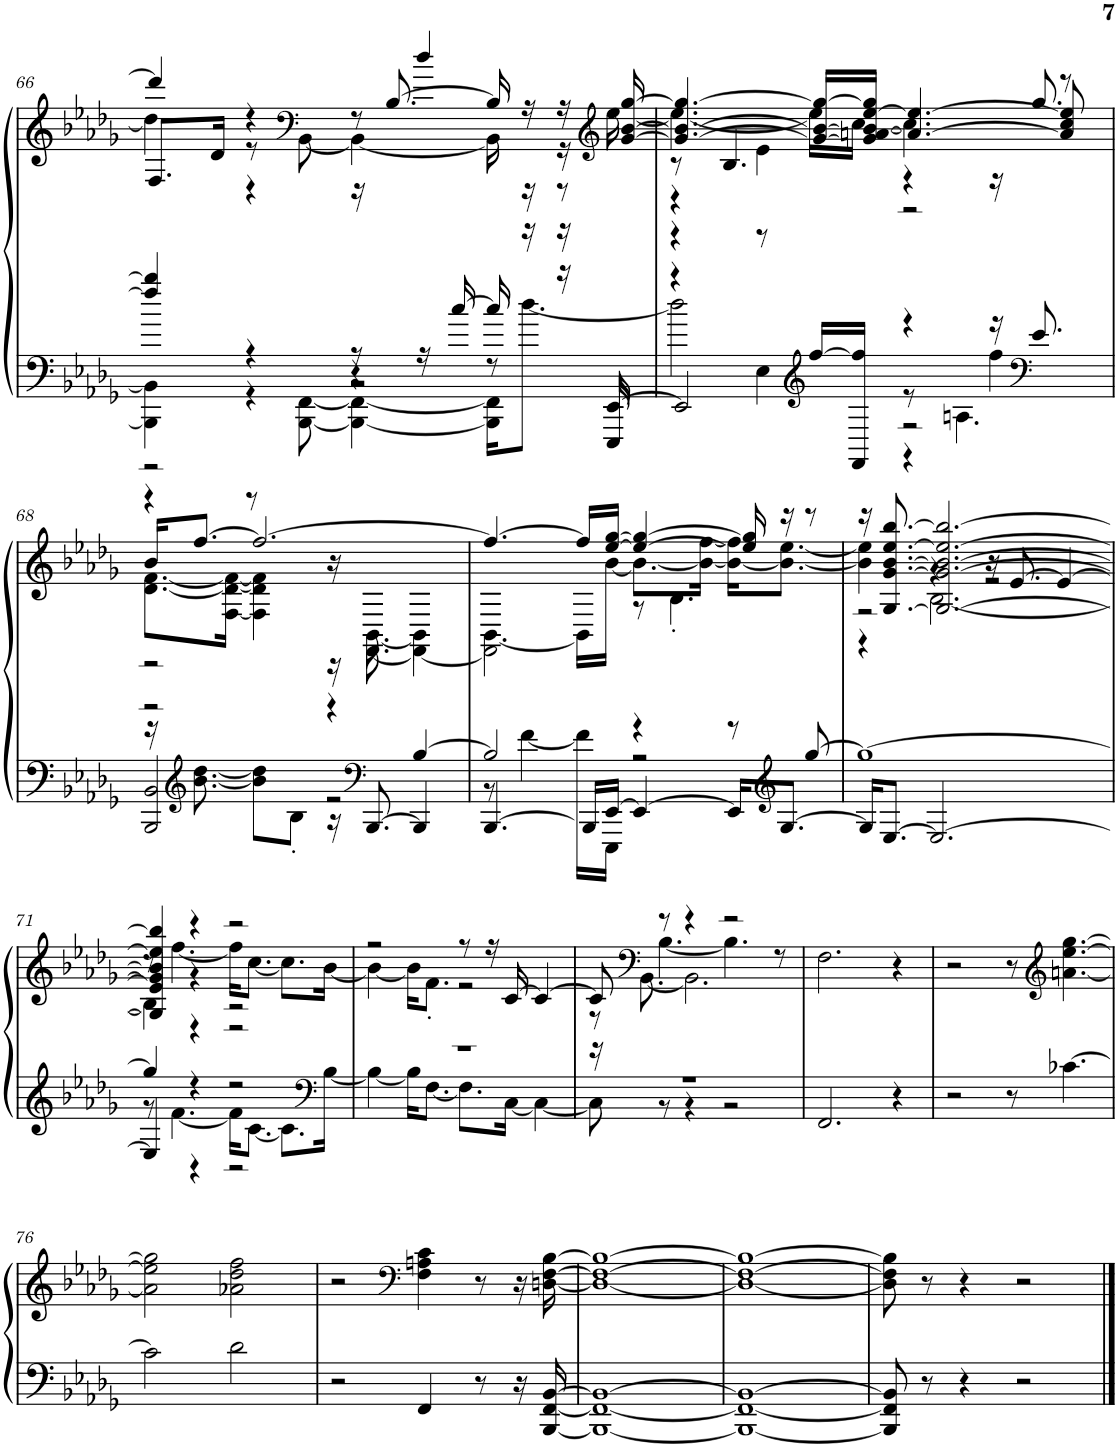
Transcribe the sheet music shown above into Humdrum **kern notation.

**kern	**kern
*part1	*part1
*staff2	*staff1
*I"Piano	*
*I'Pno.	*
!!LO:PB:g=z
*clefF4	*clefG2
*k[b-e-a-d-g-]	*k[b-e-a-d-g-]
*M4/4	*M4/4
=66	=66
*^	*^
*	*^	*	*^
*	*	*^	*	*	*
4ff/] 4bb-/]	4BBB-\] 4BB-\]	2r	4r	8.F/L	4dd-\]	4ddd-/]
.	.	.	.	16d-/Jk	.	.
4r	4r	.	8r	4r	8r	4r
*	*	*	*	*clefF4	*	*
.	.	.	[8BBB-\ [8FF\	.	[8BB-\	.
8r	2r	4r	4BBB-\_ 4FF\_	8r	4BB-\_	16r
.	.	.	.	.	.	[8.B-/
16r	.	.	.	4dd-/	.	.
[16cc/	.	.	.	.	.	.
16cc/]	.	8r	16BBB-\] 16FF\]KL	.	16BB-\]	16B-/]
16r	.	.	[8.dd-\J	.	16r	16r
16r	.	16r	.	16r	16r	8r
*	*	*	*	*clefG2	*	*
16EEE-/	.	[16EE-/	.	[16g-/ [16b-/ [16gg-/	[16ee-\	.
=67	=67	=67	=67	=67	=67	=67
*	*	*	*	*	*	*^
4r	4r	2EE-/]	2dd-\]	4.g-/_ 4.b-/_ 4.gg-/_	4.ee-\_	8r	4r
.	.	.	.	.	.	4.B-/	.
8r	4E-\	.	.	.	.	.	4e-\
*clefG2	*	*	*	*	*	*	*
[16ff/LL	.	.	.	16g-/_ 16b-/_ 16gg-/_LL	16ee-\LL]	.	.
16FF/ 16ff/]JJ	.	.	.	16g-/] [16an/ 16b-/] [16ee-/ 16gg-/]JJ	[16cc\JJ	.	.
4r	8r	2r	4r	4.a/_ 4.ee-/_	4.cc\]	4r	2r
.	4.An\	.	.	.	.	.	.
16r	.	.	4ff\	.	.	16r	.
*clefF4	*	*	*	*	*	*	*
8.e-/	.	.	.	.	.	8.gg-/	.
.	.	.	.	8a/] 8cc/ 8ee-/]	8r	.	.
*	*	*v	*v	*	*	*	*
*	*	*	*	*	*v	*v
!!LO:LB:g=z
=68	=68	=68	=68	=68	=68
2r	16r	2BBB-/ 2BB-/	16b-/KL	[8.d-\ [8.f\L	2r
*clefG2	*	*	*	*	*
.	[8.b-\ [8.dd-\	.	[8.ff/J	.	.
.	.	.	.	[16F\ 16d-\_ 16f\_Jk	.
.	8b-\] 8dd-\]L	.	2.ff/_	4F\] 4d-\] 4f\]	.
.	8B-'\J	.	.	.	.
4r	2r	16r	.	16r	16r
*clefF4	*	*	*	*	*
.	.	[8.BBB-/	.	[8.BB-\	[8.FF\
[4B-/	.	4BBB-/]	.	4BB-\]	4FF\_
=69	=69	=69	=69	=69	=69
2B-/]	8r	[4.BBB-/	4.ff/_	[4.BB-\	2FF\]
.	[4f\	.	.	.	.
.	16f\LL]	16BBB-/LL]	16ff/LL]	16BB-\LL]	.
.	16EEE-\JJ	[16EE-/JJ	[16ee-/ [16gg-/JJ	[16b-\JJ	.
4r	2r	4EE-/_	4ee-/_ 4gg-/_	8.b-\L_	8r
.	.	.	.	.	4.B-'\
.	.	.	.	16b-\_ [16ff\Jk	.
8r	.	16EE-/KL]	16ee-/] 16gg-/]	16b-\_ 16ff\]KL	.
*clefG2	*	*	*	*	*
.	.	[8.G-/J	16r	8.b-\_ [8.ee-\J	.
[8gg-/	.	.	8r	.	.
*	*v	*v	*	*	*
=70	=70	=70	=70	=70
*	*	*	*	*^
1gg-_	16G-/KL]	16r	4b-\] 4ee-\]	2r	4r
.	[8.E-/J	[8.G-/ [8.g-/ [8.b-/ [8.ee-/ [8.bb-/	.	.	.
.	2.E-/_	2.G-/_ 2.g-/_ 2.b-/_ 2.ee-/_ 2.bb-/_	4r	.	[2.B-\
.	.	.	2r	16r	.
.	.	.	.	[8.e-/	.
.	.	.	.	4e-/_	.
!!LO:LB:g=z	!!	!!	!!
=71	=71	=71	=71	=71	=71
*	*^	*	*	*	*
4gg-/]	8r	4E-/]	4G-/] 4g-/] 4b-/] 4ee-/] 4bb-/]	8r	4e-/]	4B-\]
.	[4.f\	.	.	[4.ff\	.	.
4r	.	4r	4r	.	4r	4r
2r	16f\KL]	2r	2r	16ff\KL]	2r	2r
.	[8.c\J	.	.	[8.cc\J	.	.
.	8.c\L]	.	.	8.cc\L]	.	.
*clefF4	*	*	*	*	*	*
.	[16B-\Jk	.	.	[16b-\Jk	.	.
*	*v	*v	*	*	*	*
*	*	*	*v	*v	*v
=72	=72	=72	=72
1r	4B-\_	2r	4b-\_
.	16B-\KL]	.	16b-\KL]
.	[8.F\J	.	8.f'\J
.	8.F\L]	8r	2r
.	.	16r	.
.	[16C\Jk	[16c/	.
.	4C\_	4c/_	.
=73	=73	=73	=73
*	*	*	*^
1r	8C\]	8c/]	8r	16r
*	*	*clefF4	*	*
.	.	.	.	[8.BB-\
.	8r	8r	[4.B-\	.
.	4r	4r	.	2.BB-\]
.	2r	2r	4.B-\]	.
.	.	.	8r	.
*v	*v	*	*	*
*	*v	*v	*v
=74	=74
2.FF/	2.F\
4r	4r
=75	=75
2r	2r
8r	8r
*	*clefG2
[4.c-X\	[4.an\ [4.ee-\ [4.gg-\
!!LO:LB:g=z
=76	=76
2c-\]	2a\] 2ee-\] 2gg-\]
2d-\	2a-X\ 2dd-\ 2ff\
=77	=77
2r	2r
*	*clefF4
4FF/	4F\ 4An\ 4c\
8r	8r
16r	16r
[16BBB-/ [16FF/ [16BB-/	[16Dn\ [16F\ [16B-\
=78	=78
1BBB-_ 1FF_ 1BB-_	1D_ 1F_ 1B-_
=79	=79
1BBB-_ 1FF_ 1BB-_	1D_ 1F_ 1B-_
=80	=80
8BBB-/] 8FF/] 8BB-/]	8D\] 8F\] 8B-\]
8r	8r
4r	4r
2r	2r
==	==
*-	*-
